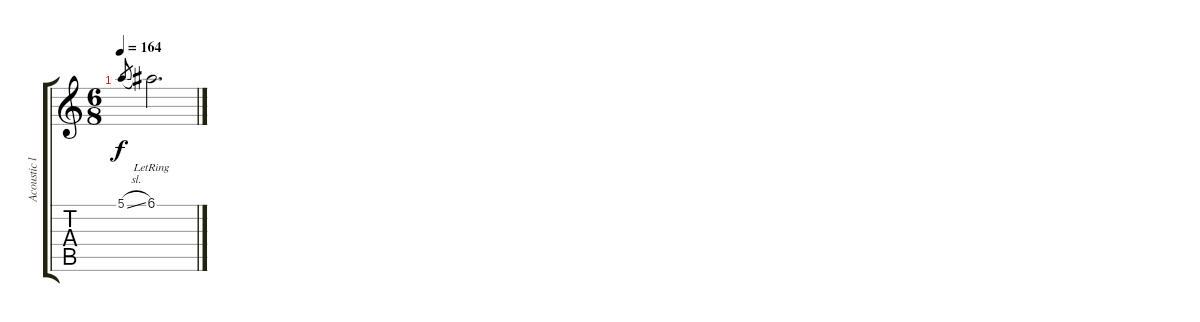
\track ("Acoustic ll" "Acoustic l") {instrument acousticguitarsteel}
\staff {score tabs}
\tuning (E4 B3 G3 D3 A2 D2) {hide}
\ts (6 8)
\tempo 164
\clef g2
\ks c
5.1{sl}.8{gr dy f} 6.1{lr}.2{d}
